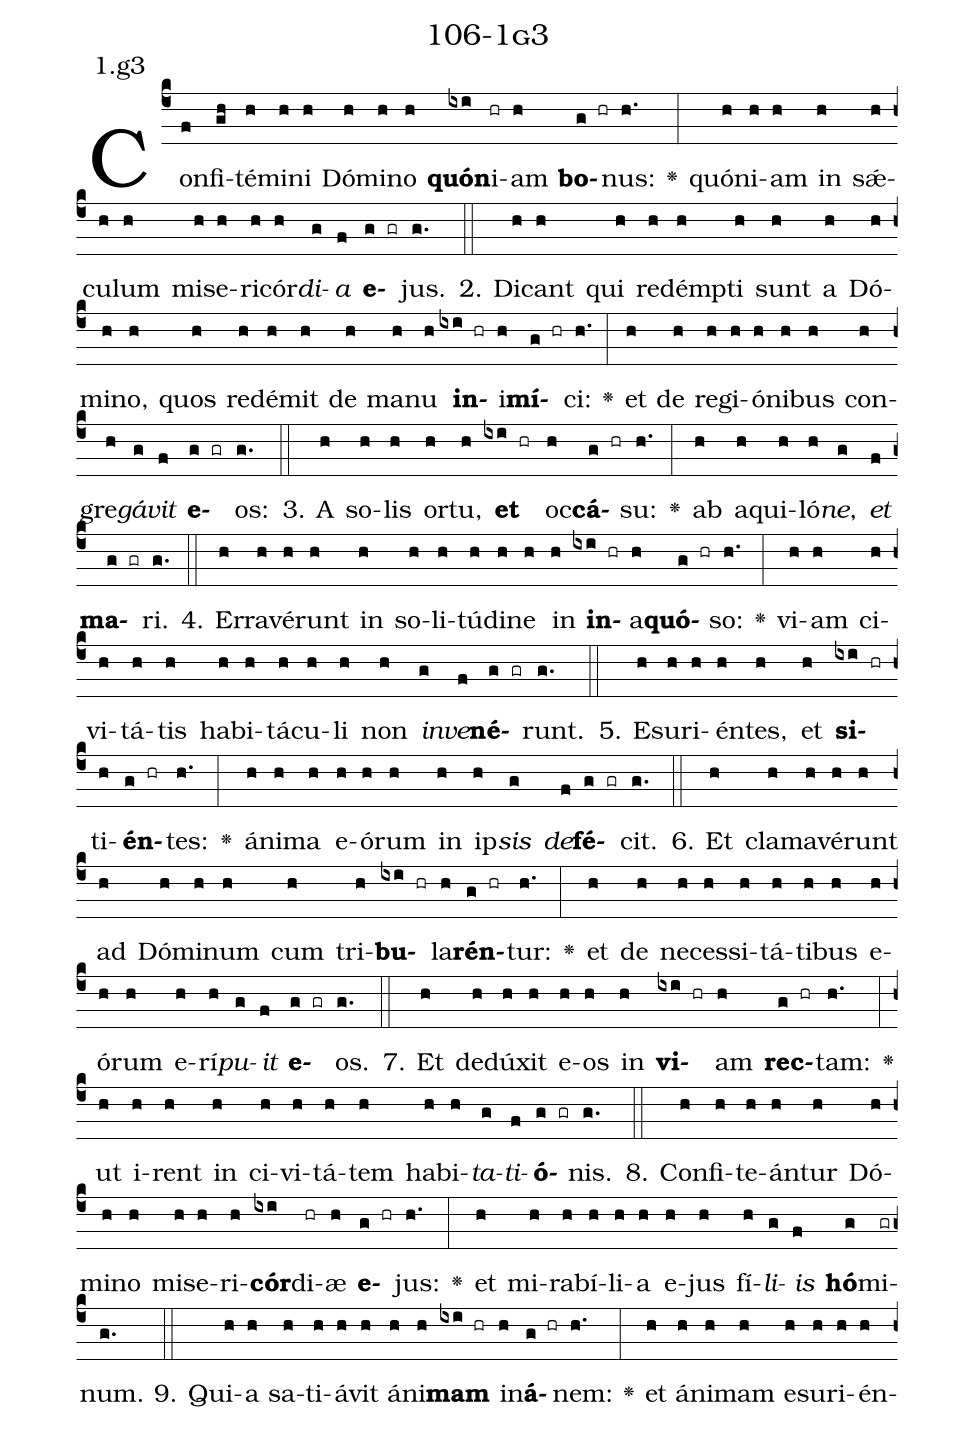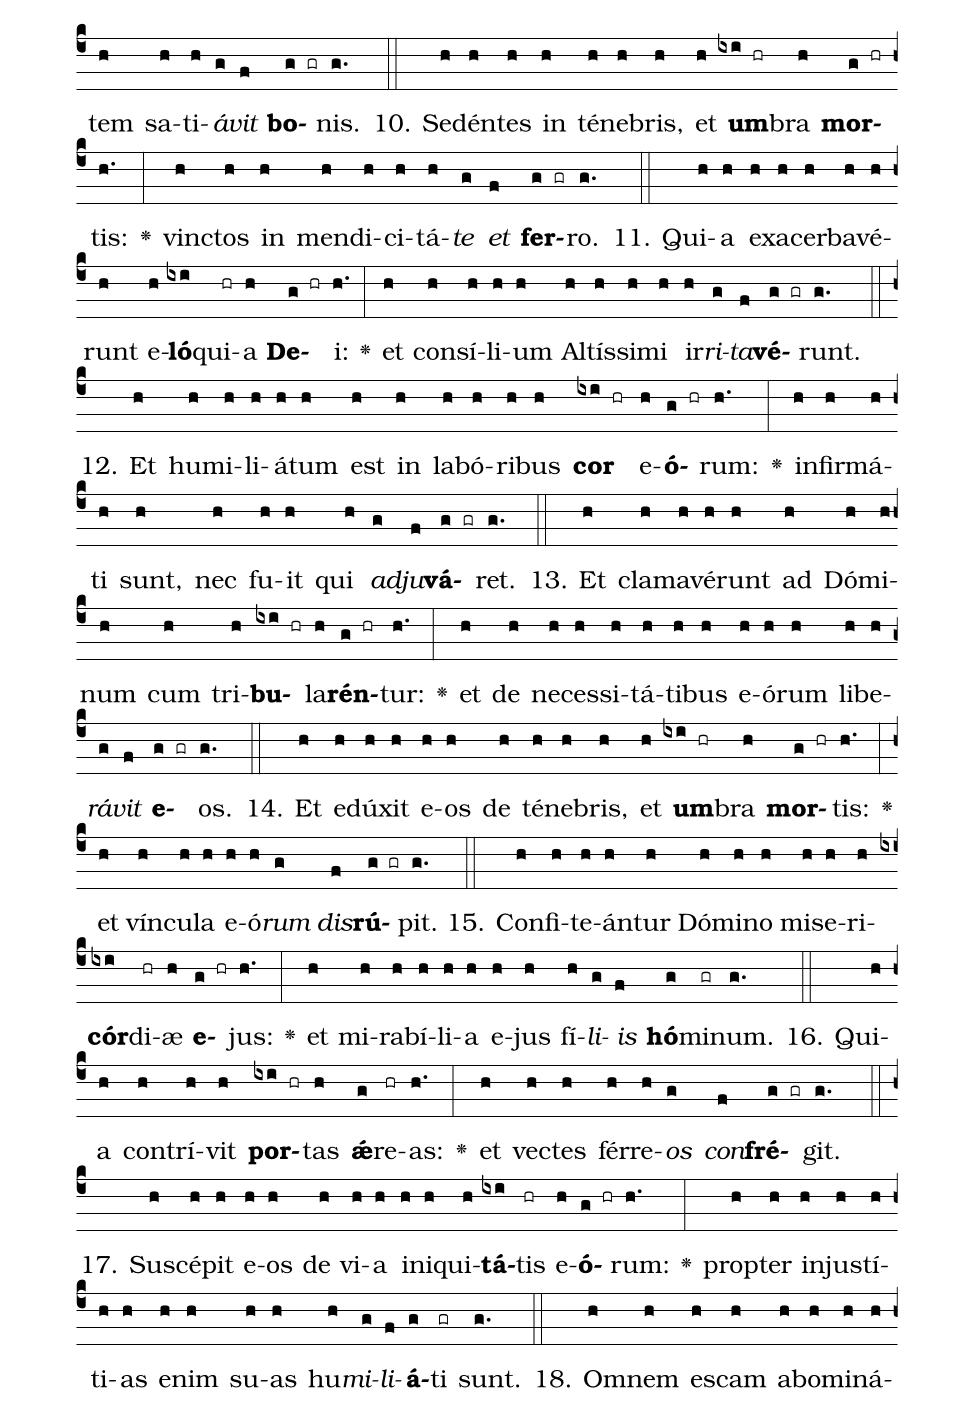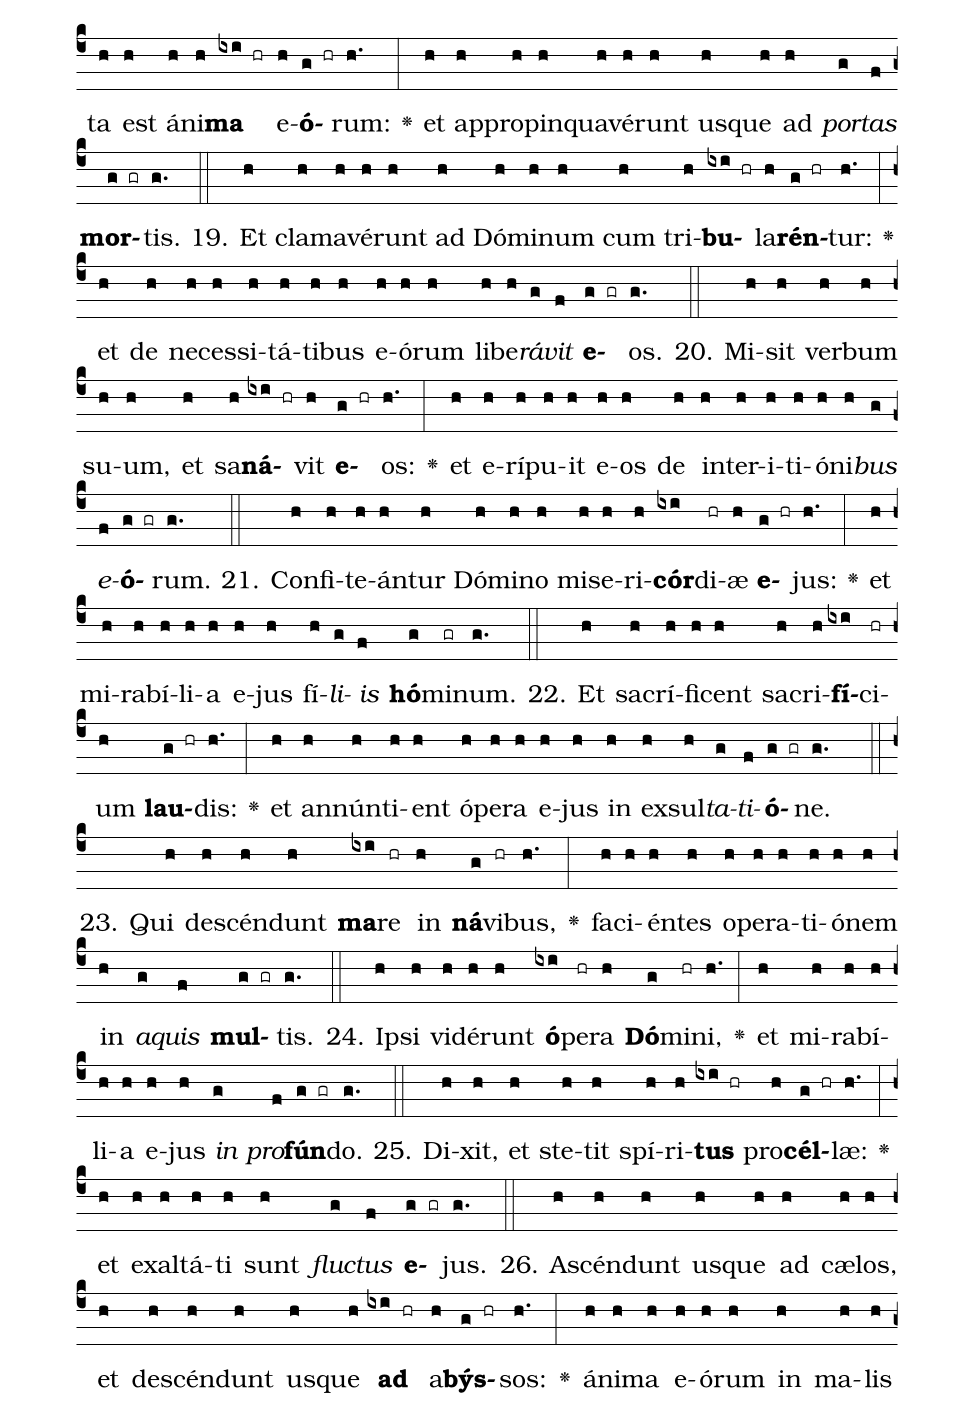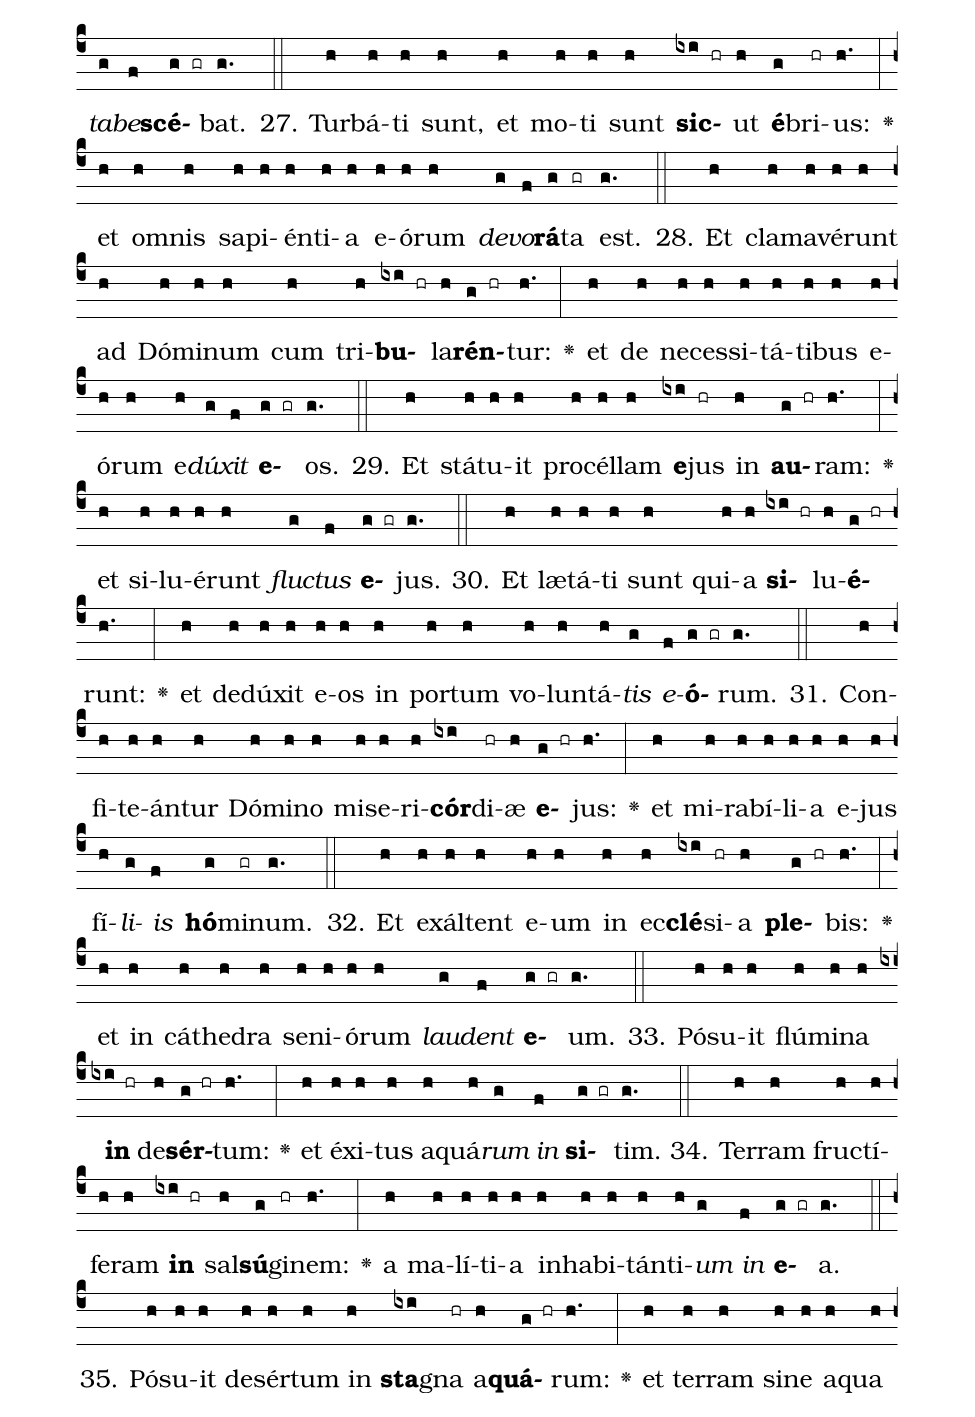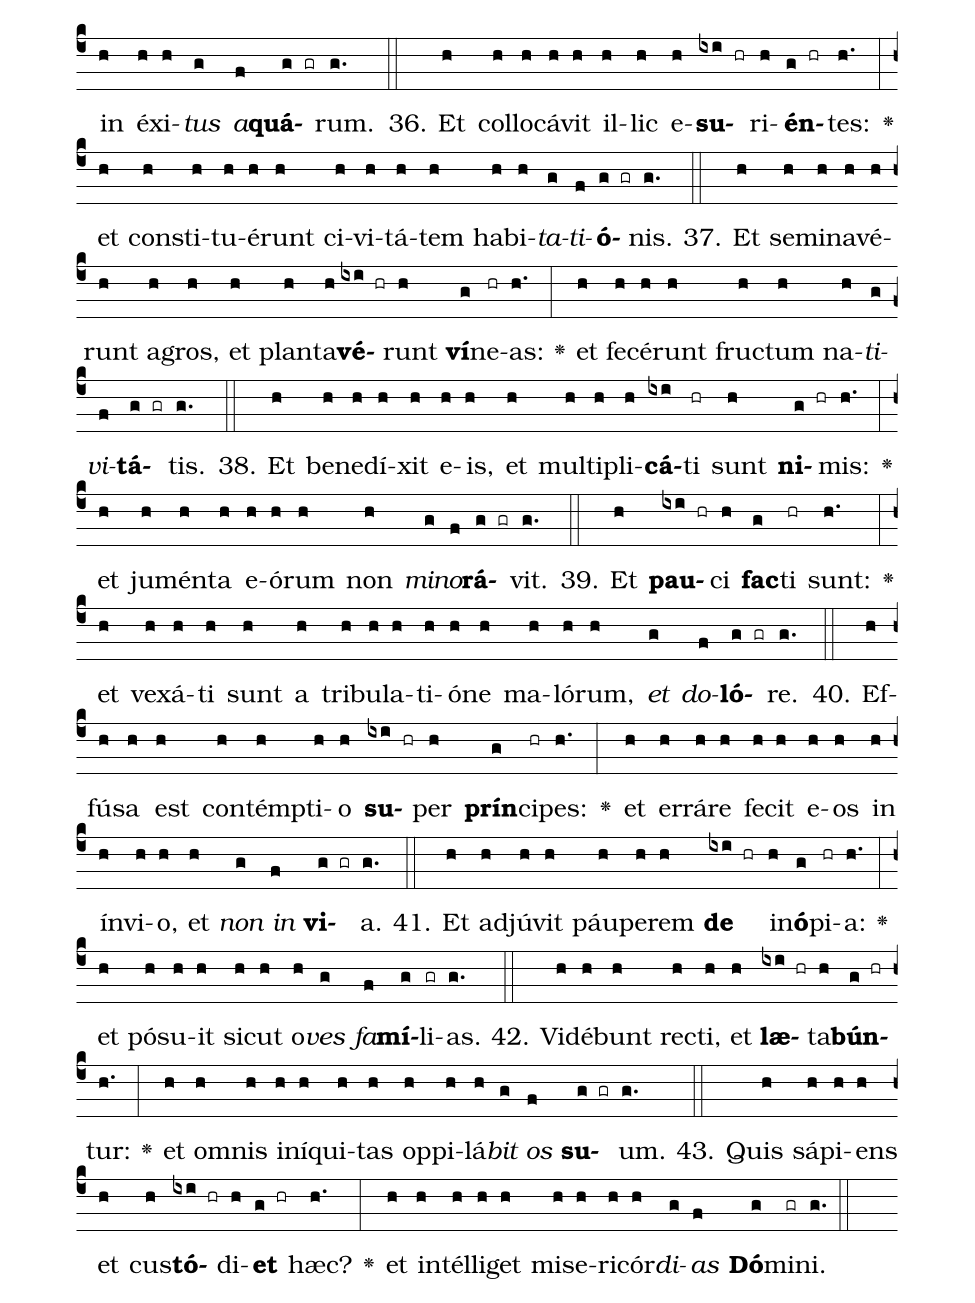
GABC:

name: 106-1g3;
annotation: 1.g3;
%%
(c4)Con(f)fi(gh)té(h)mi(h)ni(h) Dó(h)mi(h)no(h) <b>quón</b>(ixi)i(hr)am(h) <b>bo</b>(g hr)nus:(h.) <v>\greheightstar</v>(:) quón(h)i(h)am(h) in(h) sǽ(h)cu(h)lum(h) mi(h)se(h)ri(h)cór(h)<i>di</i>(g)<i>a</i>(f) <b>e</b>(g gr)jus.(g.) (::)
2. Di(h)cant(h) qui(h) red(h)émp(h)ti(h) sunt(h) a(h) Dó(h)mi(h)no,(h) quos(h) red(h)é(h)mit(h) de(h) ma(h)nu(h) <b>in</b>(ixi hr)i(h)<b>mí</b>(g hr)ci:(h.) <v>\greheightstar</v>(:) et(h) de(h) re(h)gi(h)ó(h)ni(h)bus(h) con(h)gre(h)<i>gá</i>(g)<i>vit</i>(f) <b>e</b>(g gr)os:(g.) (::)
3. A(h) so(h)lis(h) or(h)tu,(h) <b>et</b>(ixi hr) oc(h)<b>cá</b>(g hr)su:(h.) <v>\greheightstar</v>(:) ab(h) a(h)qui(h)ló(h)<i>ne</i>,(g) <i>et</i>(f) <b>ma</b>(g gr)ri.(g.) (::)
4. Er(h)ra(h)vé(h)runt(h) in(h) so(h)li(h)tú(h)di(h)ne(h) in(h) <b>in</b>(ixi hr)a(h)<b>quó</b>(g hr)so:(h.) <v>\greheightstar</v>(:) vi(h)am(h) ci(h)vi(h)tá(h)tis(h) ha(h)bi(h)tá(h)cu(h)li(h) non(h) <i>in</i>(g)<i>ve</i>(f)<b>né</b>(g gr)runt.(g.) (::)
5. E(h)su(h)ri(h)én(h)tes,(h) et(h) <b>si</b>(ixi hr)ti(h)<b>én</b>(g hr)tes:(h.) <v>\greheightstar</v>(:) á(h)ni(h)ma(h) e(h)ó(h)rum(h) in(h) ip(h)<i>sis</i>(g) <i>de</i>(f)<b>fé</b>(g gr)cit.(g.) (::)
6. Et(h) cla(h)ma(h)vé(h)runt(h) ad(h) Dó(h)mi(h)num(h) cum(h) tri(h)<b>bu</b>(ixi hr)la(h)<b>rén</b>(g hr)tur:(h.) <v>\greheightstar</v>(:) et(h) de(h) ne(h)ces(h)si(h)tá(h)ti(h)bus(h) e(h)ó(h)rum(h) e(h)rí(h)<i>pu</i>(g)<i>it</i>(f) <b>e</b>(g gr)os.(g.) (::)
7. Et(h) de(h)dú(h)xit(h) e(h)os(h) in(h) <b>vi</b>(ixi hr)am(h) <b>rec</b>(g hr)tam:(h.) <v>\greheightstar</v>(:) ut(h) i(h)rent(h) in(h) ci(h)vi(h)tá(h)tem(h) ha(h)bi(h)<i>ta</i>(g)<i>ti</i>(f)<b>ó</b>(g gr)nis.(g.) (::)
8. Con(h)fi(h)te(h)án(h)tur(h) Dó(h)mi(h)no(h) mi(h)se(h)ri(h)<b>cór</b>(ixi)di(hr)æ(h) <b>e</b>(g hr)jus:(h.) <v>\greheightstar</v>(:) et(h) mi(h)ra(h)bí(h)li(h)a(h) e(h)jus(h) fí(h)<i>li</i>(g)<i>is</i>(f) <b>hó</b>(g)mi(gr)num.(g.) (::)
9. Qui(h)a(h) sa(h)ti(h)á(h)vit(h) á(h)ni(h)<b>mam</b>(ixi hr) in(h)<b>á</b>(g hr)nem:(h.) <v>\greheightstar</v>(:) et(h) á(h)ni(h)mam(h) e(h)su(h)ri(h)én(h)tem(h) sa(h)ti(h)<i>á</i>(g)<i>vit</i>(f) <b>bo</b>(g gr)nis.(g.) (::)
10. Se(h)dén(h)tes(h) in(h) té(h)ne(h)bris,(h) et(h) <b>um</b>(ixi hr)bra(h) <b>mor</b>(g hr)tis:(h.) <v>\greheightstar</v>(:) vinc(h)tos(h) in(h) men(h)di(h)ci(h)tá(h)<i>te</i>(g) <i>et</i>(f) <b>fer</b>(g gr)ro.(g.) (::)
11. Qui(h)a(h) ex(h)a(h)cer(h)ba(h)vé(h)runt(h) e(h)<b>ló</b>(ixi)qui(hr)a(h) <b>De</b>(g hr)i:(h.) <v>\greheightstar</v>(:) et(h) con(h)sí(h)li(h)um(h) Al(h)tís(h)si(h)mi(h) ir(h)<i>ri</i>(g)<i>ta</i>(f)<b>vé</b>(g gr)runt.(g.) (::)
12. Et(h) hu(h)mi(h)li(h)á(h)tum(h) est(h) in(h) la(h)bó(h)ri(h)bus(h) <b>cor</b>(ixi hr) e(h)<b>ó</b>(g hr)rum:(h.) <v>\greheightstar</v>(:) in(h)fir(h)má(h)ti(h) sunt,(h) nec(h) fu(h)it(h) qui(h) <i>ad</i>(g)<i>ju</i>(f)<b>vá</b>(g gr)ret.(g.) (::)
13. Et(h) cla(h)ma(h)vé(h)runt(h) ad(h) Dó(h)mi(h)num(h) cum(h) tri(h)<b>bu</b>(ixi hr)la(h)<b>rén</b>(g hr)tur:(h.) <v>\greheightstar</v>(:) et(h) de(h) ne(h)ces(h)si(h)tá(h)ti(h)bus(h) e(h)ó(h)rum(h) li(h)be(h)<i>rá</i>(g)<i>vit</i>(f) <b>e</b>(g gr)os.(g.) (::)
14. Et(h) e(h)dú(h)xit(h) e(h)os(h) de(h) té(h)ne(h)bris,(h) et(h) <b>um</b>(ixi hr)bra(h) <b>mor</b>(g hr)tis:(h.) <v>\greheightstar</v>(:) et(h) vín(h)cu(h)la(h) e(h)ó(h)<i>rum</i>(g) <i>dis</i>(f)<b>rú</b>(g gr)pit.(g.) (::)
15. Con(h)fi(h)te(h)án(h)tur(h) Dó(h)mi(h)no(h) mi(h)se(h)ri(h)<b>cór</b>(ixi)di(hr)æ(h) <b>e</b>(g hr)jus:(h.) <v>\greheightstar</v>(:) et(h) mi(h)ra(h)bí(h)li(h)a(h) e(h)jus(h) fí(h)<i>li</i>(g)<i>is</i>(f) <b>hó</b>(g)mi(gr)num.(g.) (::)
16. Qui(h)a(h) con(h)trí(h)vit(h) <b>por</b>(ixi hr)tas(h) <b>ǽ</b>(g)re(hr)as:(h.) <v>\greheightstar</v>(:) et(h) vec(h)tes(h) fér(h)re(h)<i>os</i>(g) <i>con</i>(f)<b>fré</b>(g gr)git.(g.) (::)
17. Su(h)scé(h)pit(h) e(h)os(h) de(h) vi(h)a(h) in(h)i(h)qui(h)<b>tá</b>(ixi)tis(hr) e(h)<b>ó</b>(g hr)rum:(h.) <v>\greheightstar</v>(:) prop(h)ter(h) in(h)jus(h)tí(h)ti(h)as(h) e(h)nim(h) su(h)as(h) hu(h)<i>mi</i>(g)<i>li</i>(f)<b>á</b>(g)ti(gr) sunt.(g.) (::)
18. Om(h)nem(h) es(h)cam(h) ab(h)o(h)mi(h)ná(h)ta(h) est(h) á(h)ni(h)<b>ma</b>(ixi hr) e(h)<b>ó</b>(g hr)rum:(h.) <v>\greheightstar</v>(:) et(h) ap(h)pro(h)pin(h)qua(h)vé(h)runt(h) us(h)que(h) ad(h) <i>por</i>(g)<i>tas</i>(f) <b>mor</b>(g gr)tis.(g.) (::)
19. Et(h) cla(h)ma(h)vé(h)runt(h) ad(h) Dó(h)mi(h)num(h) cum(h) tri(h)<b>bu</b>(ixi hr)la(h)<b>rén</b>(g hr)tur:(h.) <v>\greheightstar</v>(:) et(h) de(h) ne(h)ces(h)si(h)tá(h)ti(h)bus(h) e(h)ó(h)rum(h) li(h)be(h)<i>rá</i>(g)<i>vit</i>(f) <b>e</b>(g gr)os.(g.) (::)
20. Mi(h)sit(h) ver(h)bum(h) su(h)um,(h) et(h) sa(h)<b>ná</b>(ixi hr)vit(h) <b>e</b>(g hr)os:(h.) <v>\greheightstar</v>(:) et(h) e(h)rí(h)pu(h)it(h) e(h)os(h) de(h) in(h)ter(h)i(h)ti(h)ó(h)ni(h)<i>bus</i>(g) <i>e</i>(f)<b>ó</b>(g gr)rum.(g.) (::)
21. Con(h)fi(h)te(h)án(h)tur(h) Dó(h)mi(h)no(h) mi(h)se(h)ri(h)<b>cór</b>(ixi)di(hr)æ(h) <b>e</b>(g hr)jus:(h.) <v>\greheightstar</v>(:) et(h) mi(h)ra(h)bí(h)li(h)a(h) e(h)jus(h) fí(h)<i>li</i>(g)<i>is</i>(f) <b>hó</b>(g)mi(gr)num.(g.) (::)
22. Et(h) sa(h)crí(h)fi(h)cent(h) sa(h)cri(h)<b>fí</b>(ixi)ci(hr)um(h) <b>lau</b>(g hr)dis:(h.) <v>\greheightstar</v>(:) et(h) an(h)nún(h)ti(h)ent(h) ó(h)pe(h)ra(h) e(h)jus(h) in(h) ex(h)sul(h)<i>ta</i>(g)<i>ti</i>(f)<b>ó</b>(g gr)ne.(g.) (::)
23. Qui(h) de(h)scén(h)dunt(h) <b>ma</b>(ixi)re(hr) in(h) <b>ná</b>(g)vi(hr)bus,(h.) <v>\greheightstar</v>(:) fa(h)ci(h)én(h)tes(h) o(h)pe(h)ra(h)ti(h)ó(h)nem(h) in(h) <i>a</i>(g)<i>quis</i>(f) <b>mul</b>(g gr)tis.(g.) (::)
24. Ip(h)si(h) vi(h)dé(h)runt(h) <b>ó</b>(ixi)pe(hr)ra(h) <b>Dó</b>(g)mi(hr)ni,(h.) <v>\greheightstar</v>(:) et(h) mi(h)ra(h)bí(h)li(h)a(h) e(h)jus(h) <i>in</i>(g) <i>pro</i>(f)<b>fún</b>(g gr)do.(g.) (::)
25. Di(h)xit,(h) et(h) ste(h)tit(h) spí(h)ri(h)<b>tus</b>(ixi hr) pro(h)<b>cél</b>(g hr)læ:(h.) <v>\greheightstar</v>(:) et(h) ex(h)al(h)tá(h)ti(h) sunt(h) <i>fluc</i>(g)<i>tus</i>(f) <b>e</b>(g gr)jus.(g.) (::)
26. A(h)scén(h)dunt(h) us(h)que(h) ad(h) cæ(h)los,(h) et(h) de(h)scén(h)dunt(h) us(h)que(h) <b>ad</b>(ixi hr) a(h)<b>býs</b>(g hr)sos:(h.) <v>\greheightstar</v>(:) á(h)ni(h)ma(h) e(h)ó(h)rum(h) in(h) ma(h)lis(h) <i>ta</i>(g)<i>be</i>(f)<b>scé</b>(g gr)bat.(g.) (::)
27. Tur(h)bá(h)ti(h) sunt,(h) et(h) mo(h)ti(h) sunt(h) <b>sic</b>(ixi hr)ut(h) <b>é</b>(g)bri(hr)us:(h.) <v>\greheightstar</v>(:) et(h) om(h)nis(h) sa(h)pi(h)én(h)ti(h)a(h) e(h)ó(h)rum(h) <i>de</i>(g)<i>vo</i>(f)<b>rá</b>(g)ta(gr) est.(g.) (::)
28. Et(h) cla(h)ma(h)vé(h)runt(h) ad(h) Dó(h)mi(h)num(h) cum(h) tri(h)<b>bu</b>(ixi hr)la(h)<b>rén</b>(g hr)tur:(h.) <v>\greheightstar</v>(:) et(h) de(h) ne(h)ces(h)si(h)tá(h)ti(h)bus(h) e(h)ó(h)rum(h) e(h)<i>dú</i>(g)<i>xit</i>(f) <b>e</b>(g gr)os.(g.) (::)
29. Et(h) stá(h)tu(h)it(h) pro(h)cél(h)lam(h) <b>e</b>(ixi)jus(hr) in(h) <b>au</b>(g hr)ram:(h.) <v>\greheightstar</v>(:) et(h) si(h)lu(h)é(h)runt(h) <i>fluc</i>(g)<i>tus</i>(f) <b>e</b>(g gr)jus.(g.) (::)
30. Et(h) læ(h)tá(h)ti(h) sunt(h) qui(h)a(h) <b>si</b>(ixi hr)lu(h)<b>é</b>(g hr)runt:(h.) <v>\greheightstar</v>(:) et(h) de(h)dú(h)xit(h) e(h)os(h) in(h) por(h)tum(h) vo(h)lun(h)tá(h)<i>tis</i>(g) <i>e</i>(f)<b>ó</b>(g gr)rum.(g.) (::)
31. Con(h)fi(h)te(h)án(h)tur(h) Dó(h)mi(h)no(h) mi(h)se(h)ri(h)<b>cór</b>(ixi)di(hr)æ(h) <b>e</b>(g hr)jus:(h.) <v>\greheightstar</v>(:) et(h) mi(h)ra(h)bí(h)li(h)a(h) e(h)jus(h) fí(h)<i>li</i>(g)<i>is</i>(f) <b>hó</b>(g)mi(gr)num.(g.) (::)
32. Et(h) ex(h)ál(h)tent(h) e(h)um(h) in(h) ec(h)<b>clé</b>(ixi)si(hr)a(h) <b>ple</b>(g hr)bis:(h.) <v>\greheightstar</v>(:) et(h) in(h) cá(h)the(h)dra(h) se(h)ni(h)ó(h)rum(h) <i>lau</i>(g)<i>dent</i>(f) <b>e</b>(g gr)um.(g.) (::)
33. Pó(h)su(h)it(h) flú(h)mi(h)na(h) <b>in</b>(ixi hr) de(h)<b>sér</b>(g hr)tum:(h.) <v>\greheightstar</v>(:) et(h) éx(h)i(h)tus(h) a(h)quá(h)<i>rum</i>(g) <i>in</i>(f) <b>si</b>(g gr)tim.(g.) (::)
34. Ter(h)ram(h) fruc(h)tí(h)fe(h)ram(h) <b>in</b>(ixi hr) sal(h)<b>sú</b>(g)gi(hr)nem:(h.) <v>\greheightstar</v>(:) a(h) ma(h)lí(h)ti(h)a(h) in(h)ha(h)bi(h)tán(h)ti(h)<i>um</i>(g) <i>in</i>(f) <b>e</b>(g gr)a.(g.) (::)
35. Pó(h)su(h)it(h) de(h)sér(h)tum(h) in(h) <b>sta</b>(ixi)gna(hr) a(h)<b>quá</b>(g hr)rum:(h.) <v>\greheightstar</v>(:) et(h) ter(h)ram(h) si(h)ne(h) a(h)qua(h) in(h) éx(h)i(h)<i>tus</i>(g) <i>a</i>(f)<b>quá</b>(g gr)rum.(g.) (::)
36. Et(h) col(h)lo(h)cá(h)vit(h) il(h)lic(h) e(h)<b>su</b>(ixi hr)ri(h)<b>én</b>(g hr)tes:(h.) <v>\greheightstar</v>(:) et(h) con(h)sti(h)tu(h)é(h)runt(h) ci(h)vi(h)tá(h)tem(h) ha(h)bi(h)<i>ta</i>(g)<i>ti</i>(f)<b>ó</b>(g gr)nis.(g.) (::)
37. Et(h) se(h)mi(h)na(h)vé(h)runt(h) a(h)gros,(h) et(h) plan(h)ta(h)<b>vé</b>(ixi hr)runt(h) <b>ví</b>(g)ne(hr)as:(h.) <v>\greheightstar</v>(:) et(h) fe(h)cé(h)runt(h) fruc(h)tum(h) na(h)<i>ti</i>(g)<i>vi</i>(f)<b>tá</b>(g gr)tis.(g.) (::)
38. Et(h) be(h)ne(h)dí(h)xit(h) e(h)is,(h) et(h) mul(h)ti(h)pli(h)<b>cá</b>(ixi)ti(hr) sunt(h) <b>ni</b>(g hr)mis:(h.) <v>\greheightstar</v>(:) et(h) ju(h)mén(h)ta(h) e(h)ó(h)rum(h) non(h) <i>mi</i>(g)<i>no</i>(f)<b>rá</b>(g gr)vit.(g.) (::)
39. Et(h) <b>pau</b>(ixi hr)ci(h) <b>fac</b>(g)ti(hr) sunt:(h.) <v>\greheightstar</v>(:) et(h) ve(h)xá(h)ti(h) sunt(h) a(h) tri(h)bu(h)la(h)ti(h)ó(h)ne(h) ma(h)ló(h)rum,(h) <i>et</i>(g) <i>do</i>(f)<b>ló</b>(g gr)re.(g.) (::)
40. Ef(h)fú(h)sa(h) est(h) con(h)témp(h)ti(h)o(h) <b>su</b>(ixi hr)per(h) <b>prín</b>(g)ci(hr)pes:(h.) <v>\greheightstar</v>(:) et(h) er(h)rá(h)re(h) fe(h)cit(h) e(h)os(h) in(h) ín(h)vi(h)o,(h) et(h) <i>non</i>(g) <i>in</i>(f) <b>vi</b>(g gr)a.(g.) (::)
41. Et(h) ad(h)jú(h)vit(h) páu(h)pe(h)rem(h) <b>de</b>(ixi hr) in(h)<b>ó</b>(g)pi(hr)a:(h.) <v>\greheightstar</v>(:) et(h) pó(h)su(h)it(h) sic(h)ut(h) o(h)<i>ves</i>(g) <i>fa</i>(f)<b>mí</b>(g)li(gr)as.(g.) (::)
42. Vi(h)dé(h)bunt(h) rec(h)ti,(h) et(h) <b>læ</b>(ixi hr)ta(h)<b>bún</b>(g hr)tur:(h.) <v>\greheightstar</v>(:) et(h) om(h)nis(h) in(h)í(h)qui(h)tas(h) op(h)pi(h)lá(h)<i>bit</i>(g) <i>os</i>(f) <b>su</b>(g gr)um.(g.) (::)
43. Quis(h) sá(h)pi(h)ens(h) et(h) cus(h)<b>tó</b>(ixi hr)di(h)<b>et</b>(g hr) hæc?(h.) <v>\greheightstar</v>(:) et(h) in(h)tél(h)li(h)get(h) mi(h)se(h)ri(h)cór(h)<i>di</i>(g)<i>as</i>(f) <b>Dó</b>(g)mi(gr)ni.(g.) (::)
